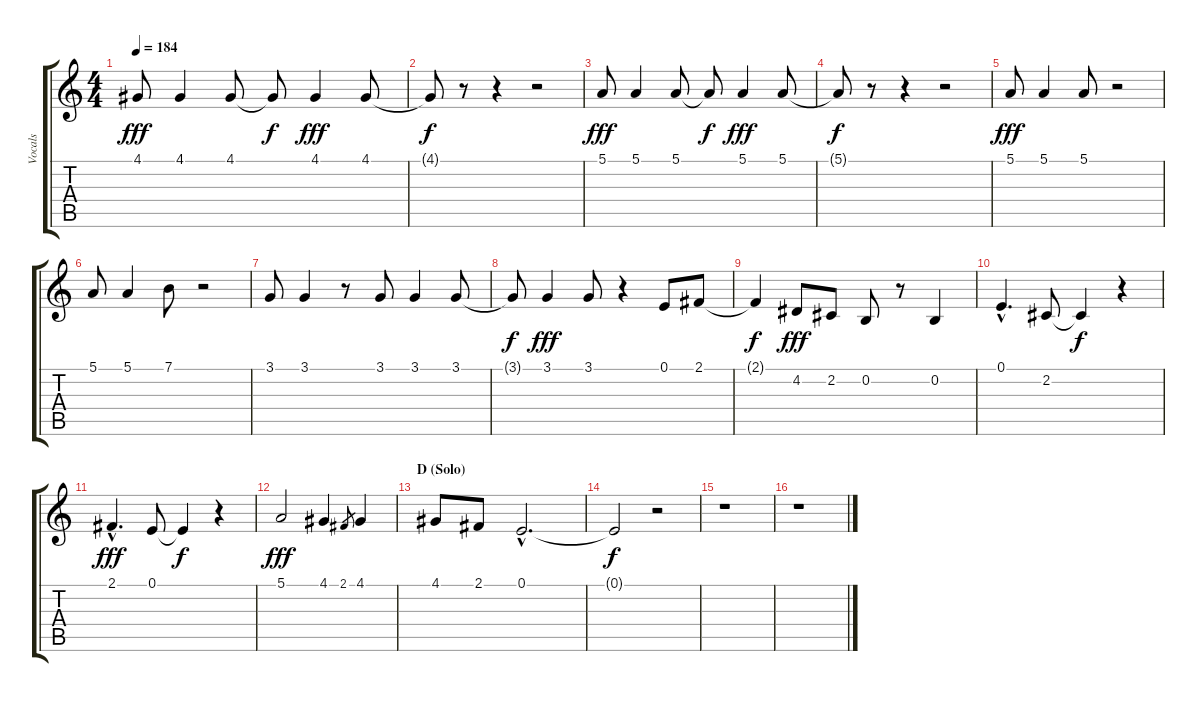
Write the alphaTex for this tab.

\track ("Vocals" "Vocals") {instrument lead6voice}
\staff {score tabs}
\tuning (E4 B3 G3 D3 A2 E2) {hide}
\ts (4 4)
\tempo 184
\clef g2
\ks c
4.1.8{dy fff} 4.1.4 4.1.8 4.1{t}.8{dy f} 4.1.4{dy fff} 4.1.8 |
4.1{t}.8{dy f} r.8 r.4 r.2 |
5.1.8{dy fff} 5.1.4 5.1.8 5.1{t}.8{dy f} 5.1.4{dy fff} 5.1.8 |
5.1{t}.8{dy f} r.8 r.4 r.2 |
5.1.8{dy fff} 5.1.4 5.1.8 r.2 |
5.1.8 5.1.4 7.1.8 r.2 |
3.1.8 3.1.4 r.8 3.1.8 3.1.4 3.1.8 |
3.1{t}.8{dy f} 3.1.4{dy fff} 3.1.8 r.4 0.1.8 2.1.8 |
2.1{t}.4{dy f} 4.2.8{dy fff} 2.2.8 0.2.8 r.8 0.2.4 |
0.1{hac}.4{d} 2.2.8 2.2{t}.4{dy f} r.4 |
2.1{hac}.4{d dy fff} 0.1.8 0.1{t}.4{dy f} r.4 |
5.1.2{dy fff} 4.1.4 2.1.8{gr} 4.1.4 |
\section ("" "D (Solo)")
4.1.8 2.1.8 0.1{hac}.2{d} |
0.1{t}.2{dy f} r.2 |
r.1 |
r.1
